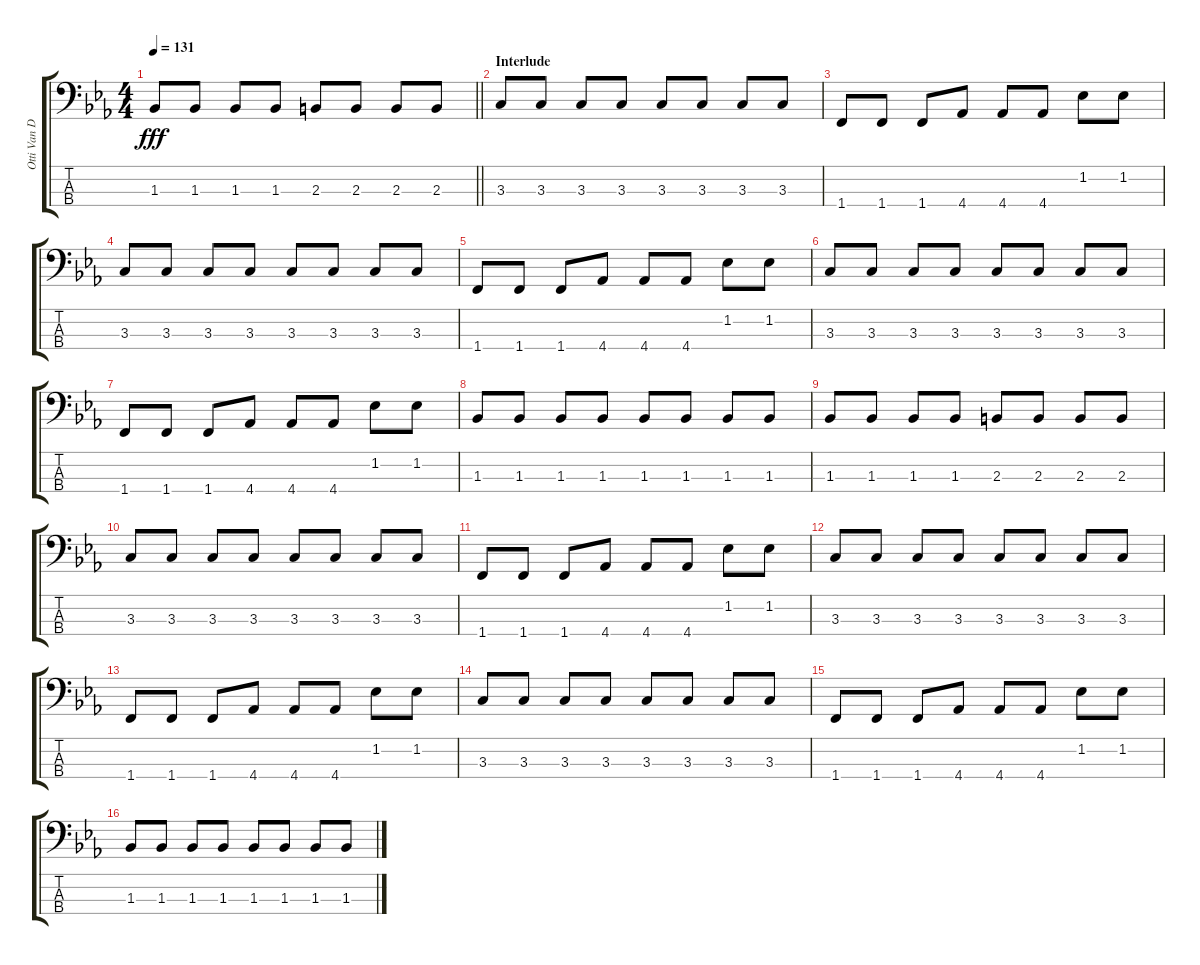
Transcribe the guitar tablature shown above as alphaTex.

\track ("Otti Van Der Werf (Bass)" "Otti Van D") {instrument synthbass2}
\staff {score tabs}
\tuning (G2 D2 A1 E1) {hide}
\ts (4 4)
\tempo 131
\clef f4
\barLineRight lightlight
\ks cminor
1.3.8{dy fff} 1.3.8 1.3.8 1.3.8 2.3.8 2.3.8 2.3.8 2.3.8 |
\section ("" "Interlude")
3.3.8 3.3.8 3.3.8 3.3.8 3.3.8 3.3.8 3.3.8 3.3.8 |
1.4.8 1.4.8 1.4.8 4.4.8 4.4.8 4.4.8 1.2.8 1.2.8 |
3.3.8 3.3.8 3.3.8 3.3.8 3.3.8 3.3.8 3.3.8 3.3.8 |
1.4.8 1.4.8 1.4.8 4.4.8 4.4.8 4.4.8 1.2.8 1.2.8 |
3.3.8 3.3.8 3.3.8 3.3.8 3.3.8 3.3.8 3.3.8 3.3.8 |
1.4.8 1.4.8 1.4.8 4.4.8 4.4.8 4.4.8 1.2.8 1.2.8 |
1.3.8 1.3.8 1.3.8 1.3.8 1.3.8 1.3.8 1.3.8 1.3.8 |
1.3.8 1.3.8 1.3.8 1.3.8 2.3.8 2.3.8 2.3.8 2.3.8 |
3.3.8 3.3.8 3.3.8 3.3.8 3.3.8 3.3.8 3.3.8 3.3.8 |
1.4.8 1.4.8 1.4.8 4.4.8 4.4.8 4.4.8 1.2.8 1.2.8 |
3.3.8 3.3.8 3.3.8 3.3.8 3.3.8 3.3.8 3.3.8 3.3.8 |
1.4.8 1.4.8 1.4.8 4.4.8 4.4.8 4.4.8 1.2.8 1.2.8 |
3.3.8 3.3.8 3.3.8 3.3.8 3.3.8 3.3.8 3.3.8 3.3.8 |
1.4.8 1.4.8 1.4.8 4.4.8 4.4.8 4.4.8 1.2.8 1.2.8 |
1.3.8 1.3.8 1.3.8 1.3.8 1.3.8 1.3.8 1.3.8 1.3.8
